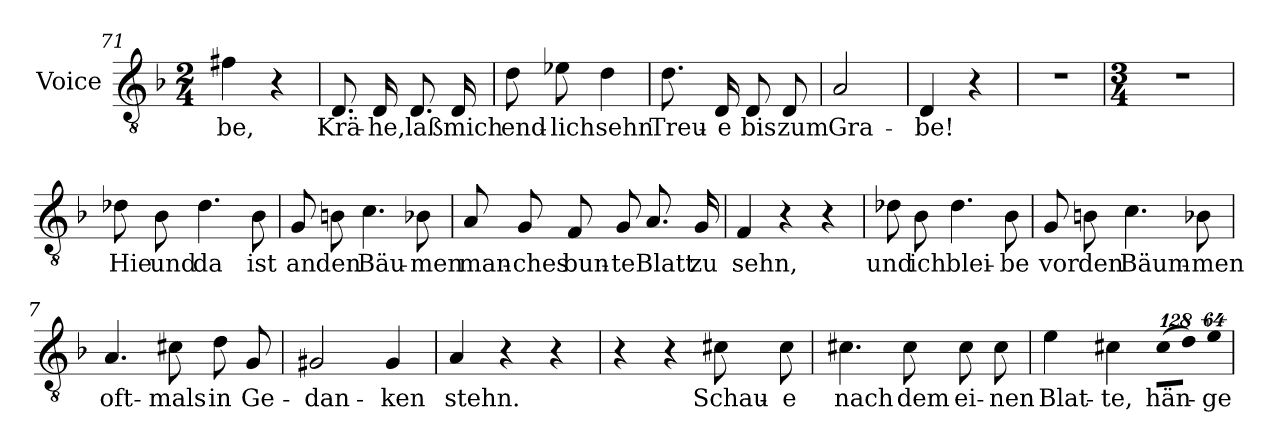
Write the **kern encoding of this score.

**kern	**text
*part1	*part1
*staff1	*staff1
*I"Voice	*
*clefGv2	*
*ITrd7c12	*
*k[b-]	*
*F:	*
*M2/4	*
=71	=71
!	!LO:LY:b:color=#000000
4F#Xi\	-be,
4r	.
!!LO:LB:g=z
=72	=72
!	!LO:LY:b:color=#000000
8.DDi/	Krä-
!	!LO:LY:b:color=#000000
16DDi/	-he,
!	!LO:LY:b:color=#000000
8.DDi/	laß
!	!LO:LY:b:color=#000000
16DDi/	mich
=73	=73
!	!LO:LY:b:color=#000000
8Di\	end-
!	!LO:LY:b:color=#000000
8E-Xi\	-lich
!	!LO:LY:b:color=#000000
4Di\	sehn
=74	=74
!	!LO:LY:b:color=#000000
8.Di\	Treu-
!	!LO:LY:b:color=#000000
16DDi/	-e
!	!LO:LY:b:color=#000000
8DDi/	bis
!	!LO:LY:b:color=#000000
8DDi/	zum
=75	=75
!	!LO:LY:b:color=#000000
2AAi/	Gra-
=76	=76
!	!LO:LY:b:color=#000000
4DDi/	-be!
4r	.
=77	=77
!LO:N:vis=1	!
2r	.
=	=
*M3/4	*
!LO:N:vis=1	!
2.r	.
=1	=1
!	!LO:LY:b:color=#000000
8D-Xi\	Hie
!	!LO:LY:b:color=#000000
8BB-i\	und
!	!LO:LY:b:color=#000000
4.D-i\	da
!	!LO:LY:b:color=#000000
8BB-i\	ist
=2	=2
!	!LO:LY:b:color=#000000
8GGi/	an
!	!LO:LY:b:color=#000000
8BBni\	den
!	!LO:LY:b:color=#000000
4.Ci\	Bäu-
!	!LO:LY:b:color=#000000
8BB-Xi\	-men
!!LO:LB:g=z
=3	=3
!	!LO:LY:b:color=#000000
8AAi/	man-
!	!LO:LY:b:color=#000000
8GGi/	-ches
!	!LO:LY:b:color=#000000
8FFi/	bun-
!	!LO:LY:b:color=#000000
8GGi/	-te
!	!LO:LY:b:color=#000000
8.AAi/	Blatt
!	!LO:LY:b:color=#000000
16GGi/	zu
=4	=4
!	!LO:LY:b:color=#000000
4FFi/	sehn,
4r	.
4r	.
=5	=5
!	!LO:LY:b:color=#000000
8D-Xi\	und
!	!LO:LY:b:color=#000000
8BB-i\	ich
!	!LO:LY:b:color=#000000
4.D-i\	blei-
!	!LO:LY:b:color=#000000
8BB-i\	-be
=6	=6
!	!LO:LY:b:color=#000000
8GGi/	vor
!	!LO:LY:b:color=#000000
8BBni\	den
!	!LO:LY:b:color=#000000
4.Ci\	Bäum-
!	!LO:LY:b:color=#000000
8BB-Xi\	-men
=7	=7
!	!LO:LY:b:color=#000000
4.AAi/	oft-
!	!LO:LY:b:color=#000000
8C#Xi\	-mals
!	!LO:LY:b:color=#000000
8Di\	in
!	!LO:LY:b:color=#000000
8GGi/	Ge-
=8	=8
!	!LO:LY:b:color=#000000
2GG#Xi/	-dan-
!	!LO:LY:b:color=#000000
4GG#i/	-ken
=9	=9
!	!LO:LY:b:color=#000000
4AAi/	stehn.
4r	.
4r	.
!!LO:LB:g=z
=10	=10
4r	.
4r	.
!	!LO:LY:b:color=#000000
8C#Xi\	Schau-
!	!LO:LY:b:color=#000000
8C#i\	-e
=11	=11
!	!LO:LY:b:color=#000000
4.C#Xi\	nach
!	!LO:LY:b:color=#000000
8C#i\	dem
!	!LO:LY:b:color=#000000
8C#i\	ei-
!	!LO:LY:b:color=#000000
8C#i\	-nen
=12	=12
!	!LO:LY:b:color=#000000
4Ei\	Blat-
!	!LO:LY:b:color=#000000
4C#Xi\	-te,
!LO:N:vis=8	!
!	!LO:LY:b:color=#000000
(1024%85C#i\L	hän-
!LO:N:vis=8	!
1024%85Di\J)	.
!LO:N:vis=8	!
!	!LO:LY:b:color=#000000
512%43Ei\	-ge
=	=
*-	*-
